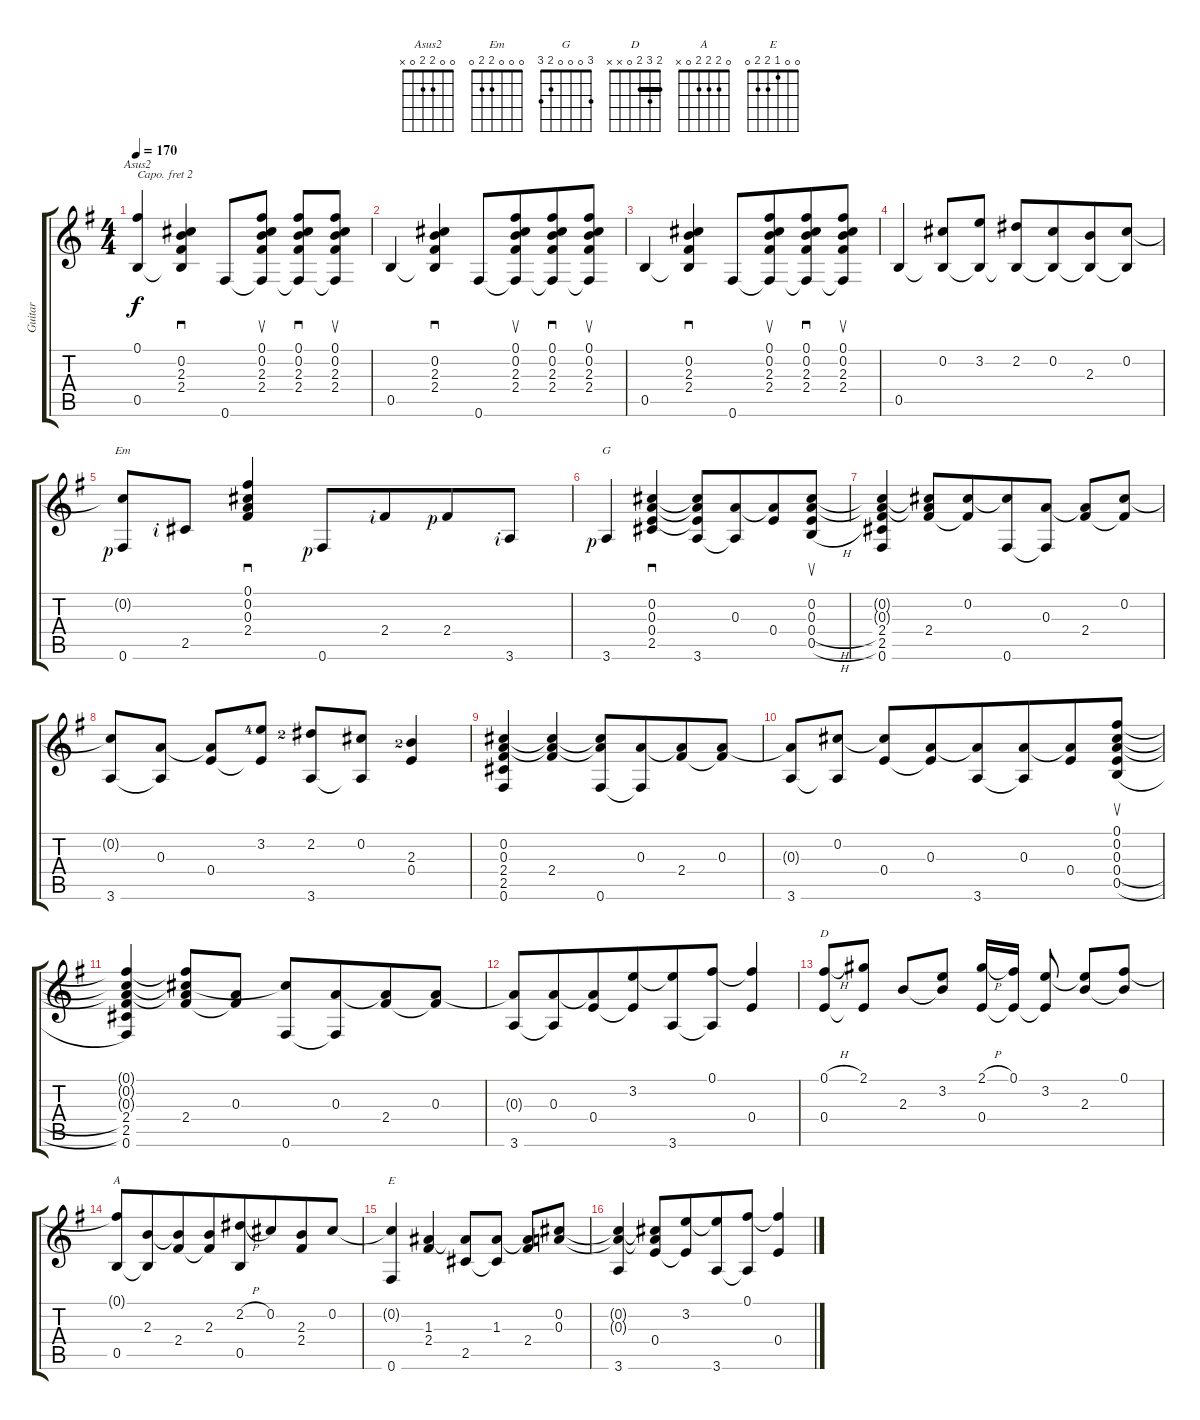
\track ("Guitar" "Guitar") {instrument acousticguitarsteel}
\staff {score tabs}
\capo 2
\tuning (E4 B3 G3 D3 A2 E2) {hide}
\chord ("Asus2" 0 0 2 2 0 x)
\chord ("Em" 0 0 0 2 2 0)
\chord ("G" 3 0 0 0 2 3)
\chord ("D" 2 3 2 0 x x) {barre 2}
\chord ("A" 0 2 2 2 0 x)
\chord ("E" 0 0 1 2 2 0)
\ts (4 4)
\tempo 170
\clef g2
\ks g
(0.1 0.5).4{ch "Asus2" dy f} (0.2 2.3 2.4 0.5{t}).4{sd} 0.6.8 (0.1 0.2 2.3 2.4 0.6{t}).8{su} (0.1 0.2 2.3 2.4 0.6{t}).8{sd} (0.1 0.2 2.3 2.4 0.6{t}).8{su} |
0.5.4 (0.2 2.3 2.4 0.5{t}).4{sd} 0.6.8 (0.1 0.2 2.3 2.4 0.6{t}).8{su beam merge} (0.1 0.2 2.3 2.4 0.6{t}).8{sd} (0.1 0.2 2.3 2.4 0.6{t}).8{su} |
0.5.4 (0.2 2.3 2.4 0.5{t}).4{sd} 0.6.8 (0.1 0.2 2.3 2.4 0.6{t}).8{su beam merge} (0.1 0.2 2.3 2.4 0.6{t}).8{sd} (0.1 0.2 2.3 2.4 0.6{t}).8{su} |
0.5.4{beam merge} (0.2 0.5{t}).8{beam merge} (3.2 0.5{t}).8 (2.2 0.5{t}).8 (0.2 0.5{t}).8{beam merge} (2.3 0.5{t}).8 (0.2 0.5{t}).8 |
(0.2{t} 0.6{rf 1}).8{ch "Em"} 2.5{rf 2}.8 (0.1 0.2 0.3 2.4).4{sd beam Up} 0.6{rf 1}.8{beam merge} 2.4{rf 2}.8{beam merge} 2.4{rf 1}.8 3.6{rf 2}.8 |
3.6{rf 1}.4{ch "G" beam merge} (0.2 0.3 0.4 2.5).4{sd} (0.2{t} 0.3{t} 0.4{t} 3.6).8 (0.3 3.6{t}).8{beam merge} (0.3{t} 0.4).8{beam merge} (0.2 0.3 0.4{h} 0.5{h}).8{su} |
(0.2{t} 0.3{t} 2.4 2.5 0.6).4{beam merge} (0.2{t} 0.3{t} 2.4).8 (0.2 2.4{t}).8{beam merge} (0.2{t} 0.6).8 (0.3 0.6{t}).8 (0.3{t} 2.4).8 (0.2 2.4{t}).8 |
(0.2{t} 3.6).8{beam merge} (0.3 3.6{t}).8 (0.3{t} 0.4).8{beam merge} (3.2{lf 5} 0.4{t}).8 (2.2{lf 3} 3.6).8{beam merge} (0.2 3.6{t}).8{beam merge} (2.3{lf 3} 0.4).4 |
(0.2 0.3 2.4 2.5 0.6).4{beam merge} (0.2{t} 0.3{t} 2.4).4{beam merge} (0.2{t} 0.3{t} 0.6).8 (0.3 0.6{t}).8{beam merge} (0.3{t} 2.4).8 (0.3 2.4{t}).8 |
(0.3{t} 3.6).8 (0.2 3.6{t}).8 (0.2{t} 0.4).8{beam merge} (0.3 0.4{t}).8{beam merge} (0.3{t} 3.6).8 (0.3 3.6{t}).8{beam merge} (0.3{t} 0.4).8{beam merge} (0.1 0.2 0.3 0.4{h} 0.5{h}).8{su} |
(0.1{t} 0.2{t} 0.3{t} 2.4 2.5 0.6).4{beam merge} (0.1{t} 0.2{t} 0.3{t} 2.4).8{beam Up} (0.3 2.4{t}).8{beam Up} (0.2{t} 0.6).8 (0.3 0.6{t}).8{beam merge} (0.3{t} 2.4).8{beam merge} (0.3 2.4{t}).8 |
(0.3{t} 3.6).8 (0.3 3.6{t}).8{beam merge} (0.3{t} 0.4).8 (3.2 0.4{t}).8{beam merge} (3.2{t} 3.6).8{beam merge} (0.1 3.6{t}).8{beam merge} (0.1{t} 0.4).4 |
(0.1{h} 0.4).8{ch "D" beam Up beam merge} (2.1 0.4{t}).8{beam Up} 2.3.8{beam Up beam merge} (3.2 2.3{t}).8{beam Up} (2.1{h} 0.4).16{beam Up} (0.1 0.4{t}).16{beam Up beam split} (3.2 0.4{t}).8 (3.2{t} 2.3).8{beam Up} (0.1 2.3{t}).8{beam Up} |
(0.1{t} 0.5).8{ch "A"} (2.3 0.5{t}).8{beam merge} (2.3{t} 2.4).8 (2.3 2.4{t}).8{beam merge} (2.2{h} 0.5).8 0.2.8{beam merge} (2.3 2.4).8{beam merge} 0.2.8 |
(0.2{t} 0.6).4{ch "E"} (1.3 2.4).4{beam merge} (1.3{t} 2.5).8 (1.3 2.5{t}).8 (1.3{t} 2.4).8{beam merge} (0.2 0.3).8 |
(0.2{t} 0.3{t} 3.6).4 (0.2{t} 0.3{t} 0.4).8{beam merge} (3.2 0.4{t}).8{beam merge} (3.2{t} 3.6).8{beam merge} (0.1 3.6{t}).8{beam merge} (0.1{t} 0.4).4
